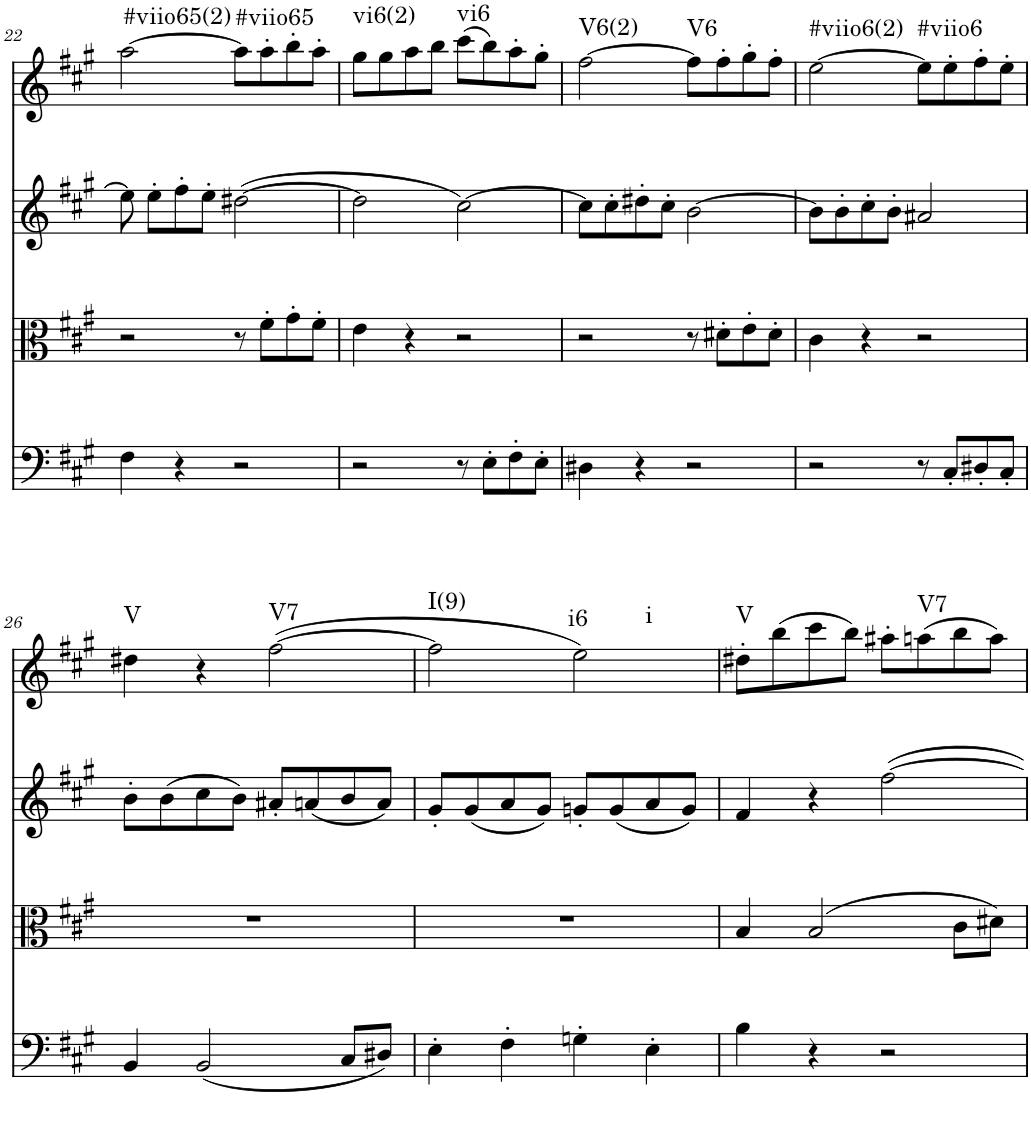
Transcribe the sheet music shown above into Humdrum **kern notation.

**kern	**kern	**kern	**kern	**harte
*part4	*part3	*part2	*part1	*part1
*staff4	*staff3	*staff2	*staff1	*
*I"Violoncello	*I"Viola	*I"Violin 2	*I"Violin 1	*
*I'Vc	*I'Vla	*I'Vln	*I'Vln	*
!!LO:PB:g=z
*clefF4	*clefC3	*clefG2	*clefG2	*
*k[f#c#g#]	*k[f#c#g#]	*k[f#c#g#]	*k[f#c#g#]	*
*A:	*A:	*A:	*A:	*
*M2/2	*M2/2	*M2/2	*M2/2	*
*met(c|)	*met(c|)	*met(c|)	*met(c|)	*
=22	=22	=22	=22	=22
!	!	!	!	!LO:H:kt=#viio65(2)
4F#\	2r	8ee\]	[2aa\	N
.	.	8ee'\L	.	.
4r	.	8ff#'\	.	.
.	.	8ee'\J	.	.
!	!	!	!	!LO:H:kt=#viio65
2r	8r	([2dd#X\	8aa\L]	N
.	8f#'\L	.	8aa'\	.
.	8g#'\	.	8bb'\	.
.	8f#'\J	.	8aa'\J	.
=23	=23	=23	=23	=23
!	!	!	!	!LO:H:kt=vi6(2)
2r	4e\	2dd#\]	8gg#\L	N
.	.	.	8gg#\	.
.	4r	.	8aa\	.
.	.	.	8bb\J	.
!	!	!	!	!LO:H:kt=vi6
8r	2r	[2cc#\)	(8ccc#\L	N
8E'\L	.	.	8bb\)	.
8F#'\	.	.	8aa'\	.
8E'\J	.	.	8gg#'\J	.
=24	=24	=24	=24	=24
!	!	!	!	!LO:H:kt=V6(2)
4D#X\	2r	8cc#\L]	[2ff#\	N
.	.	8cc#'\	.	.
4r	.	8dd#X'\	.	.
.	.	8cc#'\J	.	.
!	!	!	!	!LO:H:kt=V6
2r	8r	[2b\	8ff#\L]	N
.	8d#X'\L	.	8ff#'\	.
.	8e'\	.	8gg#'\	.
.	8d#'\J	.	8ff#'\J	.
=25	=25	=25	=25	=25
!	!	!	!	!LO:H:kt=#viio6(2)
2r	4c#\	8b\L]	[2ee\	N
.	.	8b'\	.	.
.	4r	8cc#'\	.	.
.	.	8b'\J	.	.
!	!	!	!	!LO:H:kt=#viio6
8r	2r	2a#X/	8ee\L]	N
8C#'/L	.	.	8ee'\	.
8D#X'/	.	.	8ff#'\	.
8C#'/J	.	.	8ee'\J	.
!!LO:LB:g=z
=26	=26	=26	=26	=26
!	!	!	!	!LO:H:kt=V
4BB/	1r	8b'\L	4dd#X\	N
.	.	(8b\	.	.
(2BB/	.	8cc#\	4r	.
.	.	8b\J)	.	.
!	!	!	!	!LO:H:kt=V7
.	.	8a#X'/L	([2ff#\	N
.	.	(8an/	.	.
8C#/L	.	8b/	.	.
8D#X/J)	.	8a/J)	.	.
=27	=27	=27	=27	=27
!	!	!	!	!LO:H:kt=I(9)
4E'\	1r	8g#'/L	2ff#\]	N
.	.	(8g#/	.	.
4F#'\	.	8a/	.	.
.	.	8g#/J)	.	.
!	!	!	!	!LO:H:n=1:kt=i6
!	!	!	!	!LO:H:n=2:kt=i
4Gn'\	.	8gn'/L	2ee\)	N N
.	.	(8g/	.	.
4E'\	.	8a/	.	.
.	.	8g/J)	.	.
=28	=28	=28	=28	=28
!	!	!	!	!LO:H:kt=V
4B\	4B/	4f#/	8dd#X'\L	N
.	.	.	(8bb\	.
4r	(2B/	4r	8ccc#\	.
.	.	.	8bb\J)	.
2r	.	[2ff#\	8aa#X'\L	.
!	!	!	!	!LO:H:kt=V7
.	.	.	(8aan\	N
.	8c#\L	.	8bb\	.
.	8d#X\J)	.	8aa\J)	.
=	=	=	=	=
*-	*-	*-	*-	*-
